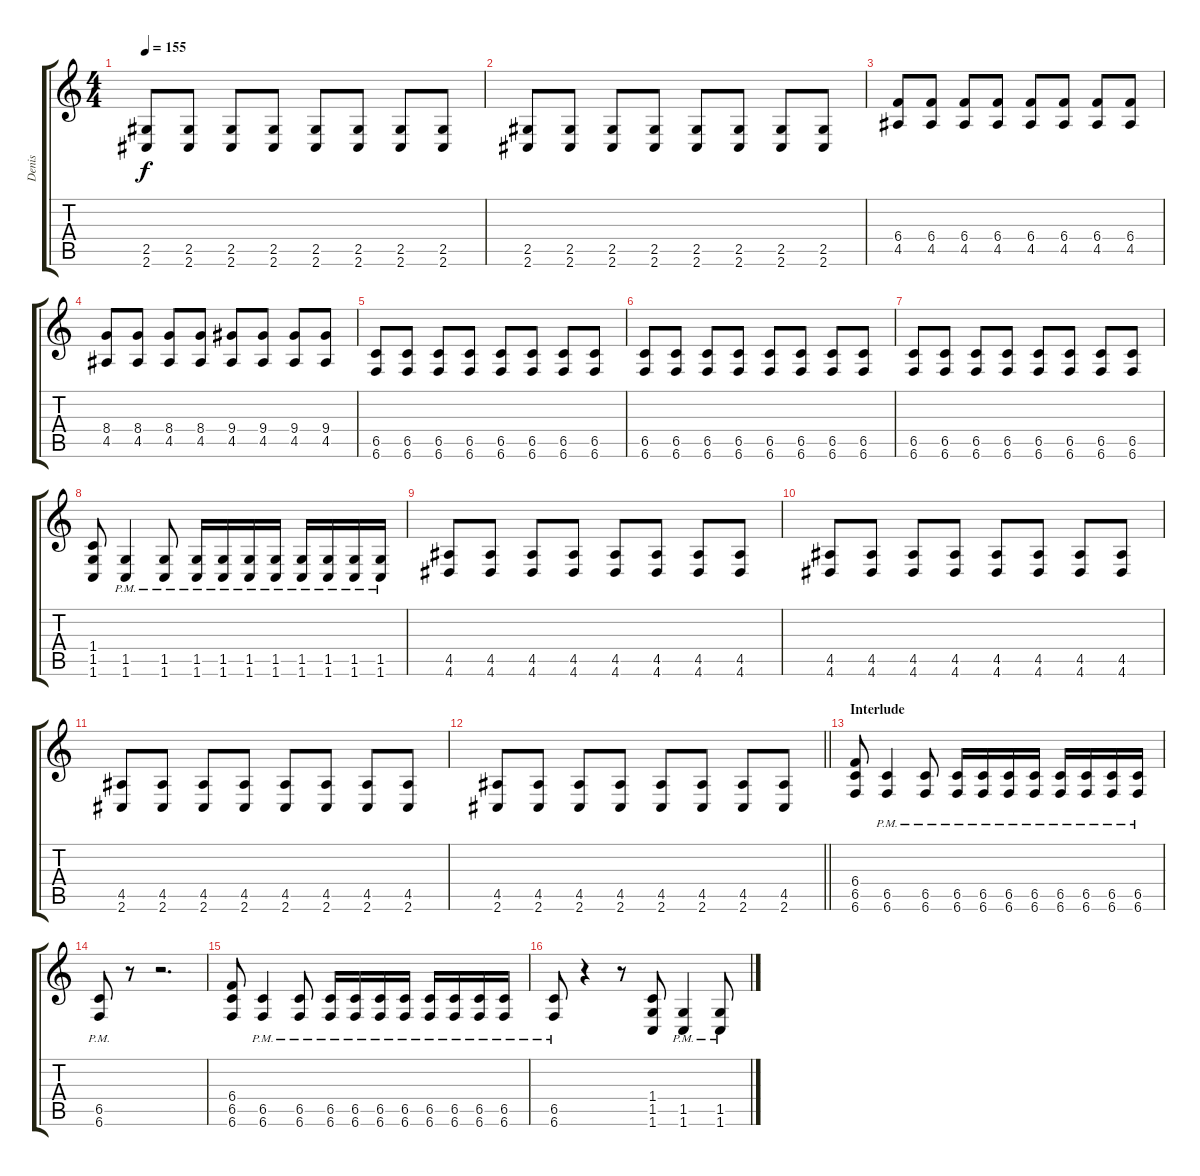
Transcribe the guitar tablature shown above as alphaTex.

\track ("Denis" "Denis") {instrument distortionguitar}
\staff {score tabs}
\tuning (Db4 Ab3 E3 B2 Gb2 B1) {hide}
\ts (4 4)
\tempo 155
\clef g2
\ks c
(2.5 2.6).8{dy f} (2.5 2.6).8 (2.5 2.6).8 (2.5 2.6).8 (2.5 2.6).8 (2.5 2.6).8 (2.5 2.6).8 (2.5 2.6).8 |
(2.5 2.6).8 (2.5 2.6).8 (2.5 2.6).8 (2.5 2.6).8 (2.5 2.6).8 (2.5 2.6).8 (2.5 2.6).8 (2.5 2.6).8 |
(6.4 4.5).8 (6.4 4.5).8 (6.4 4.5).8 (6.4 4.5).8 (6.4 4.5).8 (6.4 4.5).8 (6.4 4.5).8 (6.4 4.5).8 |
(8.4 4.5).8 (8.4 4.5).8 (8.4 4.5).8 (8.4 4.5).8 (9.4 4.5).8 (9.4 4.5).8 (9.4 4.5).8 (9.4 4.5).8 |
(6.5 6.6).8 (6.5 6.6).8 (6.5 6.6).8 (6.5 6.6).8 (6.5 6.6).8 (6.5 6.6).8 (6.5 6.6).8 (6.5 6.6).8 |
(6.5 6.6).8 (6.5 6.6).8 (6.5 6.6).8 (6.5 6.6).8 (6.5 6.6).8 (6.5 6.6).8 (6.5 6.6).8 (6.5 6.6).8 |
(6.5 6.6).8 (6.5 6.6).8 (6.5 6.6).8 (6.5 6.6).8 (6.5 6.6).8 (6.5 6.6).8 (6.5 6.6).8 (6.5 6.6).8 |
(1.4 1.5 1.6).8 (1.5{pm} 1.6{pm}).4 (1.5{pm} 1.6{pm}).8 (1.5{pm} 1.6{pm}).16 (1.5{pm} 1.6{pm}).16 (1.5{pm} 1.6{pm}).16 (1.5{pm} 1.6{pm}).16 (1.5{pm} 1.6{pm}).16 (1.5{pm} 1.6{pm}).16 (1.5{pm} 1.6{pm}).16 (1.5{pm} 1.6{pm}).16 |
(4.5 4.6).8 (4.5 4.6).8 (4.5 4.6).8 (4.5 4.6).8 (4.5 4.6).8 (4.5 4.6).8 (4.5 4.6).8 (4.5 4.6).8 |
(4.5 4.6).8 (4.5 4.6).8 (4.5 4.6).8 (4.5 4.6).8 (4.5 4.6).8 (4.5 4.6).8 (4.5 4.6).8 (4.5 4.6).8 |
(4.5 2.6).8 (4.5 2.6).8 (4.5 2.6).8 (4.5 2.6).8 (4.5 2.6).8 (4.5 2.6).8 (4.5 2.6).8 (4.5 2.6).8 |
\barLineRight lightlight
(4.5 2.6).8 (4.5 2.6).8 (4.5 2.6).8 (4.5 2.6).8 (4.5 2.6).8 (4.5 2.6).8 (4.5 2.6).8 (4.5 2.6).8 |
\section ("" "Interlude")
(6.4 6.5 6.6).8 (6.5{pm} 6.6{pm}).4 (6.5{pm} 6.6{pm}).8 (6.5{pm} 6.6{pm}).16 (6.5{pm} 6.6{pm}).16 (6.5{pm} 6.6{pm}).16 (6.5{pm} 6.6{pm}).16 (6.5{pm} 6.6{pm}).16 (6.5{pm} 6.6{pm}).16 (6.5{pm} 6.6{pm}).16 (6.5{pm} 6.6{pm}).16 |
(6.5{pm} 6.6{pm}).8 r.8 r.2{d} |
(6.4 6.5 6.6).8 (6.5{pm} 6.6{pm}).4 (6.5{pm} 6.6{pm}).8 (6.5{pm} 6.6{pm}).16 (6.5{pm} 6.6{pm}).16 (6.5{pm} 6.6{pm}).16 (6.5{pm} 6.6{pm}).16 (6.5{pm} 6.6{pm}).16 (6.5{pm} 6.6{pm}).16 (6.5{pm} 6.6{pm}).16 (6.5{pm} 6.6{pm}).16 |
(6.5{pm} 6.6{pm}).8 r.4 r.8 (1.4 1.5 1.6).8 (1.5{pm} 1.6{pm}).4 (1.5{pm} 1.6{pm}).8
